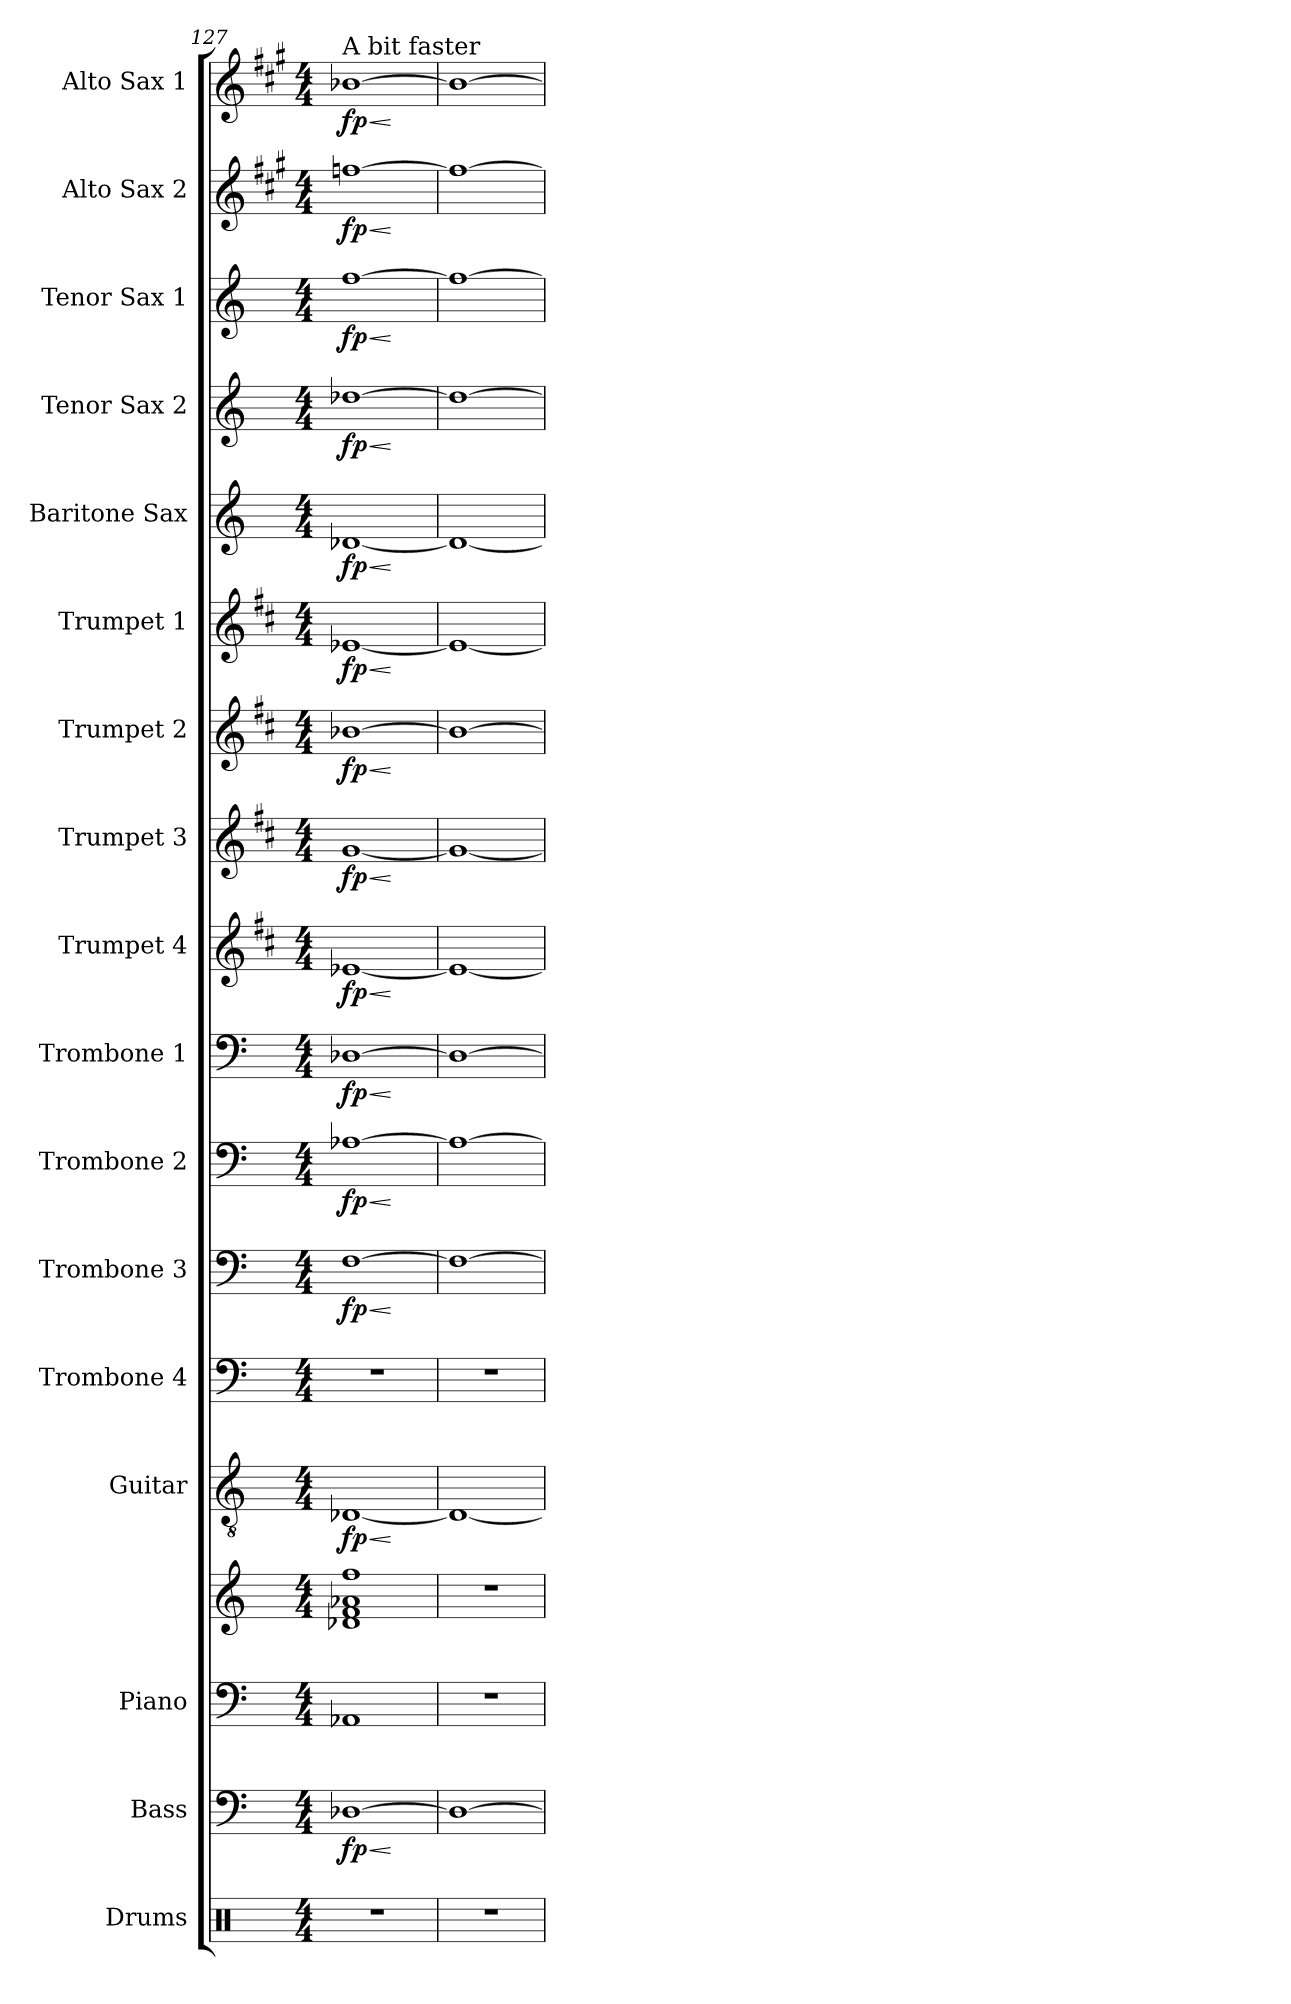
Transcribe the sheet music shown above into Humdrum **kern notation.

**kern	**kern	**dynam	**kern	**kern	**kern	**dynam	**kern	**kern	**dynam	**kern	**dynam	**kern	**dynam	**kern	**dynam	**kern	**dynam	**kern	**dynam	**kern	**dynam	**kern	**dynam	**kern	**dynam	**kern	**dynam	**kern	**dynam	**kern	**dynam
*part17	*part16	*part16	*part15	*part15	*part14	*part14	*part13	*part12	*part12	*part11	*part11	*part10	*part10	*part9	*part9	*part8	*part8	*part7	*part7	*part6	*part6	*part5	*part5	*part4	*part4	*part3	*part3	*part2	*part2	*part1	*part1
*staff18	*staff17	*staff17	*staff16	*staff15	*staff14	*staff14	*staff13	*staff12	*staff12	*staff11	*staff11	*staff10	*staff10	*staff9	*staff9	*staff8	*staff8	*staff7	*staff7	*staff6	*staff6	*staff5	*staff5	*staff4	*staff4	*staff3	*staff3	*staff2	*staff2	*staff1	*staff1
*I"Drums	*I"Bass	*	*I"Piano	*	*I"Guitar	*	*I"Trombone 4	*I"Trombone 3	*	*I"Trombone 2	*	*I"Trombone 1	*	*I"Trumpet 4	*	*I"Trumpet 3	*	*I"Trumpet 2	*	*I"Trumpet 1	*	*I"Baritone Sax	*	*I"Tenor Sax 2	*	*I"Tenor Sax 1	*	*I"Alto Sax 2	*	*I"Alto Sax 1	*
*I'Drums	*I'Bass	*	*I'Piano	*	*I'Gtr.	*	*I'Tbn. 4	*I'Tbn. 3	*	*I'Tbn. 2	*	*I'Tbn. 1	*	*I'Tpt. 4	*	*I'Tpt. 3	*	*I'Tpt. 2	*	*I'Tpt. 1	*	*I'Bari	*	*I'Tenor 2	*	*I'Tenor 1	*	*I'Alto 2	*	*I'Alto 1	*
*clefX	*clefF4	*	*clefF4	*clefG2	*clefGv2	*	*clefF4	*clefF4	*	*clefF4	*	*clefF4	*	*clefG2	*	*clefG2	*	*clefG2	*	*clefG2	*	*clefG2	*	*clefG2	*	*clefG2	*	*clefG2	*	*clefG2	*
*	*ITrd7c12	*	*	*	*	*	*	*	*	*	*	*	*	*ITrd1c2	*	*ITrd1c2	*	*ITrd1c2	*	*ITrd1c2	*	*ITrd12c21	*	*ITrd8c14	*	*ITrd8c14	*	*ITrd5c9	*	*ITrd5c9	*
*k[]	*k[]	*	*k[]	*k[]	*k[]	*	*k[]	*k[]	*	*k[]	*	*k[]	*	*k[]	*	*k[]	*	*k[]	*	*k[]	*	*k[]	*	*k[]	*	*k[]	*	*k[]	*	*k[]	*
*M4/4	*M4/4	*	*M4/4	*M4/4	*M4/4	*	*M4/4	*M4/4	*	*M4/4	*	*M4/4	*	*M4/4	*	*M4/4	*	*M4/4	*	*M4/4	*	*M4/4	*	*M4/4	*	*M4/4	*	*M4/4	*	*M4/4	*
*MM260	*MM260	*	*MM260	*MM260	*MM260	*	*MM260	*MM260	*	*MM260	*	*MM260	*	*MM260	*	*MM260	*	*MM260	*	*MM260	*	*MM260	*	*MM260	*	*MM260	*	*MM260	*	*MM260	*
=127	=127	=127	=127	=127	=127	=127	=127	=127	=127	=127	=127	=127	=127	=127	=127	=127	=127	=127	=127	=127	=127	=127	=127	=127	=127	=127	=127	=127	=127	=127	=127
!	!	!	!	!	!	!	!	!	!	!	!	!	!	!	!	!	!	!	!	!	!	!	!	!	!	!	!	!	!	!LO:TX:a:t=A bit faster	!
!	!	!LO:HP:b	!	!	!	!LO:HP:b	!	!	!LO:HP:b	!	!LO:HP:b	!	!LO:HP:b	!	!LO:HP:b	!	!LO:HP:b	!	!LO:HP:b	!	!LO:HP:b	!	!LO:HP:b	!	!LO:HP:b	!	!LO:HP:b	!	!LO:HP:b	!	!LO:HP:b
!	!	!LO:DY:n=1:b	!	!	!	!LO:DY:n=1:b	!	!	!LO:DY:n=1:b	!	!LO:DY:n=1:b	!	!LO:DY:n=1:b	!	!LO:DY:n=1:b	!	!LO:DY:n=1:b	!	!LO:DY:n=1:b	!	!LO:DY:n=1:b	!	!LO:DY:n=1:b	!	!LO:DY:n=1:b	!	!LO:DY:n=1:b	!	!LO:DY:n=1:b	!	!LO:DY:n=1:b
1r	[1DD-X	< fp	1AA-X	1d-X 1f 1a-X 1ff	[1D-X	< fp	1r	[1F	< fp	[1A-X	< fp	[1D-X	< fp	[1d-X	< fp	[1f	< fp	[1a-X	< fp	[1d-X	< fp	[1D-X	< fp	[1d-X	< fp	[1f	< fp	[1a-X	< fp	[1d-X	< fp
.	.	[	.	.	.	[	.	.	[	.	[	.	[	.	[	.	[	.	[	.	[	.	[	.	[	.	[	.	[	.	[
=128	=128	=128	=128	=128	=128	=128	=128	=128	=128	=128	=128	=128	=128	=128	=128	=128	=128	=128	=128	=128	=128	=128	=128	=128	=128	=128	=128	=128	=128	=128	=128
1r	1DD-_	.	1r	1r	1D-_	.	1r	1F_	.	1A-_	.	1D-_	.	1d-_	.	1f_	.	1a-_	.	1d-_	.	1D-_	.	1d-_	.	1f_	.	1a-_	.	1d-_	.
=	=	=	=	=	=	=	=	=	=	=	=	=	=	=	=	=	=	=	=	=	=	=	=	=	=	=	=	=	=	=	=
*-	*-	*-	*-	*-	*-	*-	*-	*-	*-	*-	*-	*-	*-	*-	*-	*-	*-	*-	*-	*-	*-	*-	*-	*-	*-	*-	*-	*-	*-	*-	*-
